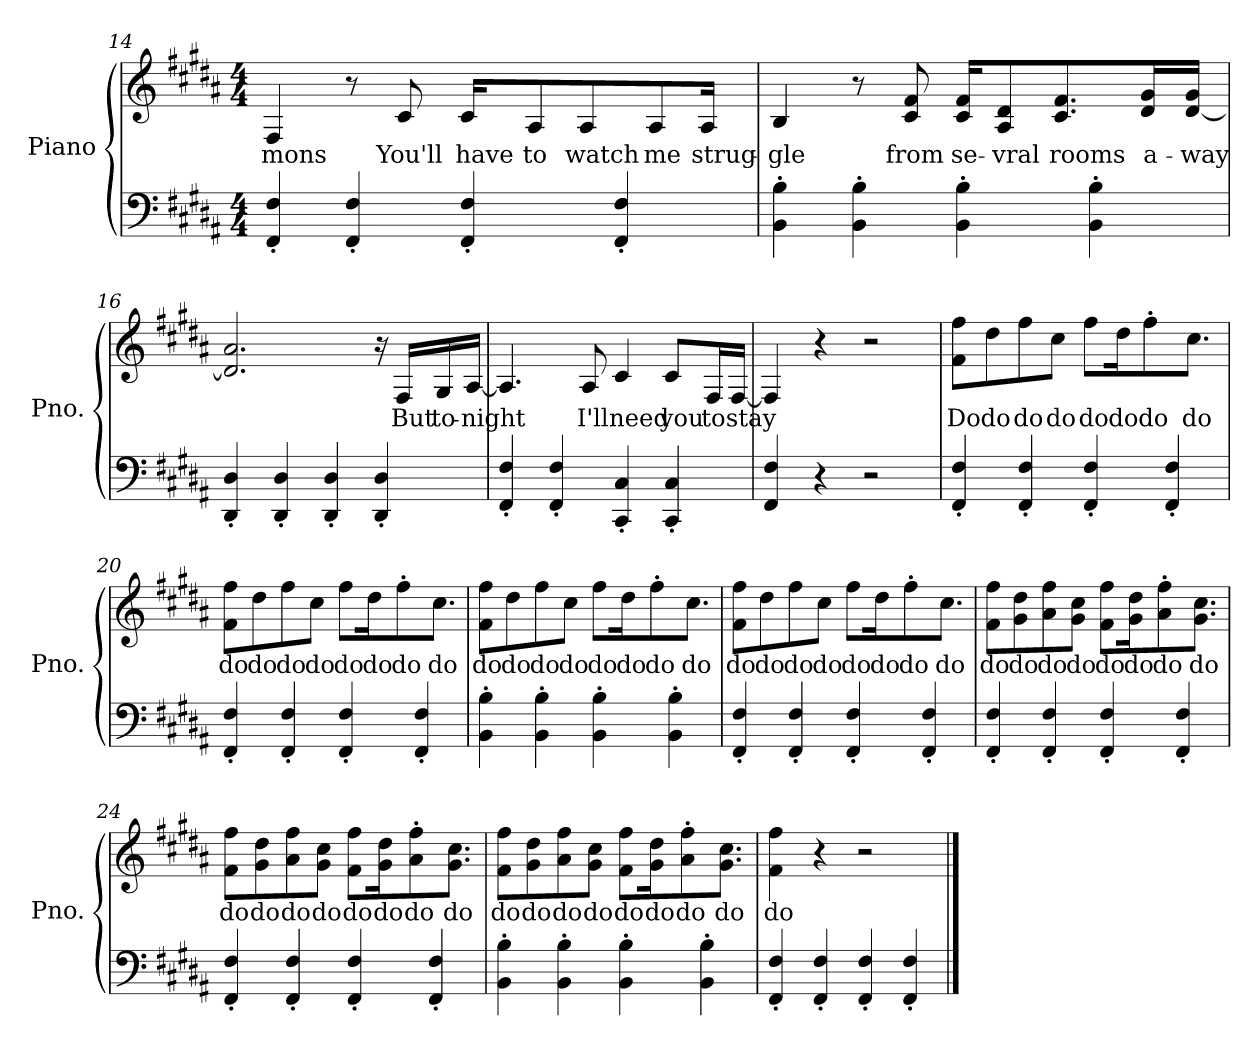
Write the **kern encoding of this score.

**kern	**kern	**text
*part1	*part1	*part1
*staff2	*staff1	*staff1
*I"Piano	*	*
*I'Pno.	*	*
!!LO:LB:g=z
*clefF4	*clefG2	*
*k[f#c#g#d#a#]	*k[f#c#g#d#a#]	*
*M4/4	*M4/4	*
=14	=14	=14
4FF#/' 4F#/'	4F#/	-mons
4FF#/' 4F#/'	8r	.
.	8c#/	You'll
4FF#/' 4F#/'	16c#/KL	have
.	8A#/	to
.	8A#/	watch
4FF#/' 4F#/'	.	.
.	8A#/	me
.	16A#/Jk	strug-
=15	=15	=15
4BB\' 4B\'	4B/	-gle
4BB\' 4B\'	8r	.
.	8c#/ 8f#/	from
4BB\' 4B\'	16c#/ 16f#/KL	se-
.	8A#/ 8d#/	-vral
.	8.c#/ 8.f#/	rooms
4BB\' 4B\'	.	.
.	16d#/ 16g#/L	a-
.	[16d#/ 16g#/JJ	-way
!!LO:PB:g=z
=16	=16	=16
4DD#/' 4D#/'	2.d#/] 2.a#/	.
4DD#/' 4D#/'	.	.
4DD#/' 4D#/'	.	.
4DD#/' 4D#/'	16r	.
.	16F#/LL	But
.	16G#/	to-
.	[16A#/JJ	-night
=17	=17	=17
4FF#/' 4F#/'	4.A#/]	.
4FF#/' 4F#/'	.	.
.	8A#/	I'll
4CC#/' 4C#/'	4c#/	need
4CC#/' 4C#/'	8c#/L	you
.	16F#/L	to
.	[16F#/JJ	stay
=18	=18	=18
4FF#/ 4F#/	4F#/]	.
4r	4r	.
2r	2r	.
=19	=19	=19
4FF#/' 4F#/'	8f#\ 8ff#\L	Do
.	8dd#\	do
4FF#/' 4F#/'	8ff#\	do
.	8cc#\J	do
4FF#/' 4F#/'	8ff#\L	do
.	16dd#\K	do
.	8ff#'\	do
4FF#/' 4F#/'	.	.
.	8.cc#\J	do
!!LO:LB:g=z
=20	=20	=20
4FF#/' 4F#/'	8f#\ 8ff#\L	do
.	8dd#\	do
4FF#/' 4F#/'	8ff#\	do
.	8cc#\J	do
4FF#/' 4F#/'	8ff#\L	do
.	16dd#\K	do
.	8ff#'\	do
4FF#/' 4F#/'	.	.
.	8.cc#\J	do
=21	=21	=21
4BB\' 4B\'	8f#\ 8ff#\L	do
.	8dd#\	do
4BB\' 4B\'	8ff#\	do
.	8cc#\J	do
4BB\' 4B\'	8ff#\L	do
.	16dd#\K	do
.	8ff#'\	do
4BB\' 4B\'	.	.
.	8.cc#\J	do
=22	=22	=22
4FF#/' 4F#/'	8f#\ 8ff#\L	do
.	8dd#\	do
4FF#/' 4F#/'	8ff#\	do
.	8cc#\J	do
4FF#/' 4F#/'	8ff#\L	do
.	16dd#\K	do
.	8ff#'\	do
4FF#/' 4F#/'	.	.
.	8.cc#\J	do
!!LO:LB:g=z
=23	=23	=23
4FF#/' 4F#/'	8f#\ 8ff#\L	do
.	8g#\ 8dd#\	do
4FF#/' 4F#/'	8a#\ 8ff#\	do
.	8g#\ 8cc#\J	do
4FF#/' 4F#/'	8f#\ 8ff#\L	do
.	16g#\ 16dd#\K	do
.	8a#\' 8ff#\'	do
4FF#/' 4F#/'	.	.
.	8.g#\ 8.cc#\J	do
=24	=24	=24
4FF#/' 4F#/'	8f#\ 8ff#\L	do
.	8g#\ 8dd#\	do
4FF#/' 4F#/'	8a#\ 8ff#\	do
.	8g#\ 8cc#\J	do
4FF#/' 4F#/'	8f#\ 8ff#\L	do
.	16g#\ 16dd#\K	do
.	8a#\' 8ff#\'	do
4FF#/' 4F#/'	.	.
.	8.g#\ 8.cc#\J	do
=25	=25	=25
4BB\' 4B\'	8f#\ 8ff#\L	do
.	8g#\ 8dd#\	do
4BB\' 4B\'	8a#\ 8ff#\	do
.	8g#\ 8cc#\J	do
4BB\' 4B\'	8f#\ 8ff#\L	do
.	16g#\ 16dd#\K	do
.	8a#\' 8ff#\'	do
4BB\' 4B\'	.	.
.	8.g#\ 8.cc#\J	do
=26	=26	=26
4FF#/' 4F#/'	4f#\ 4ff#\	do
4FF#/' 4F#/'	4r	.
4FF#/' 4F#/'	2r	.
4FF#/' 4F#/'	.	.
==	==	==
*-	*-	*-
